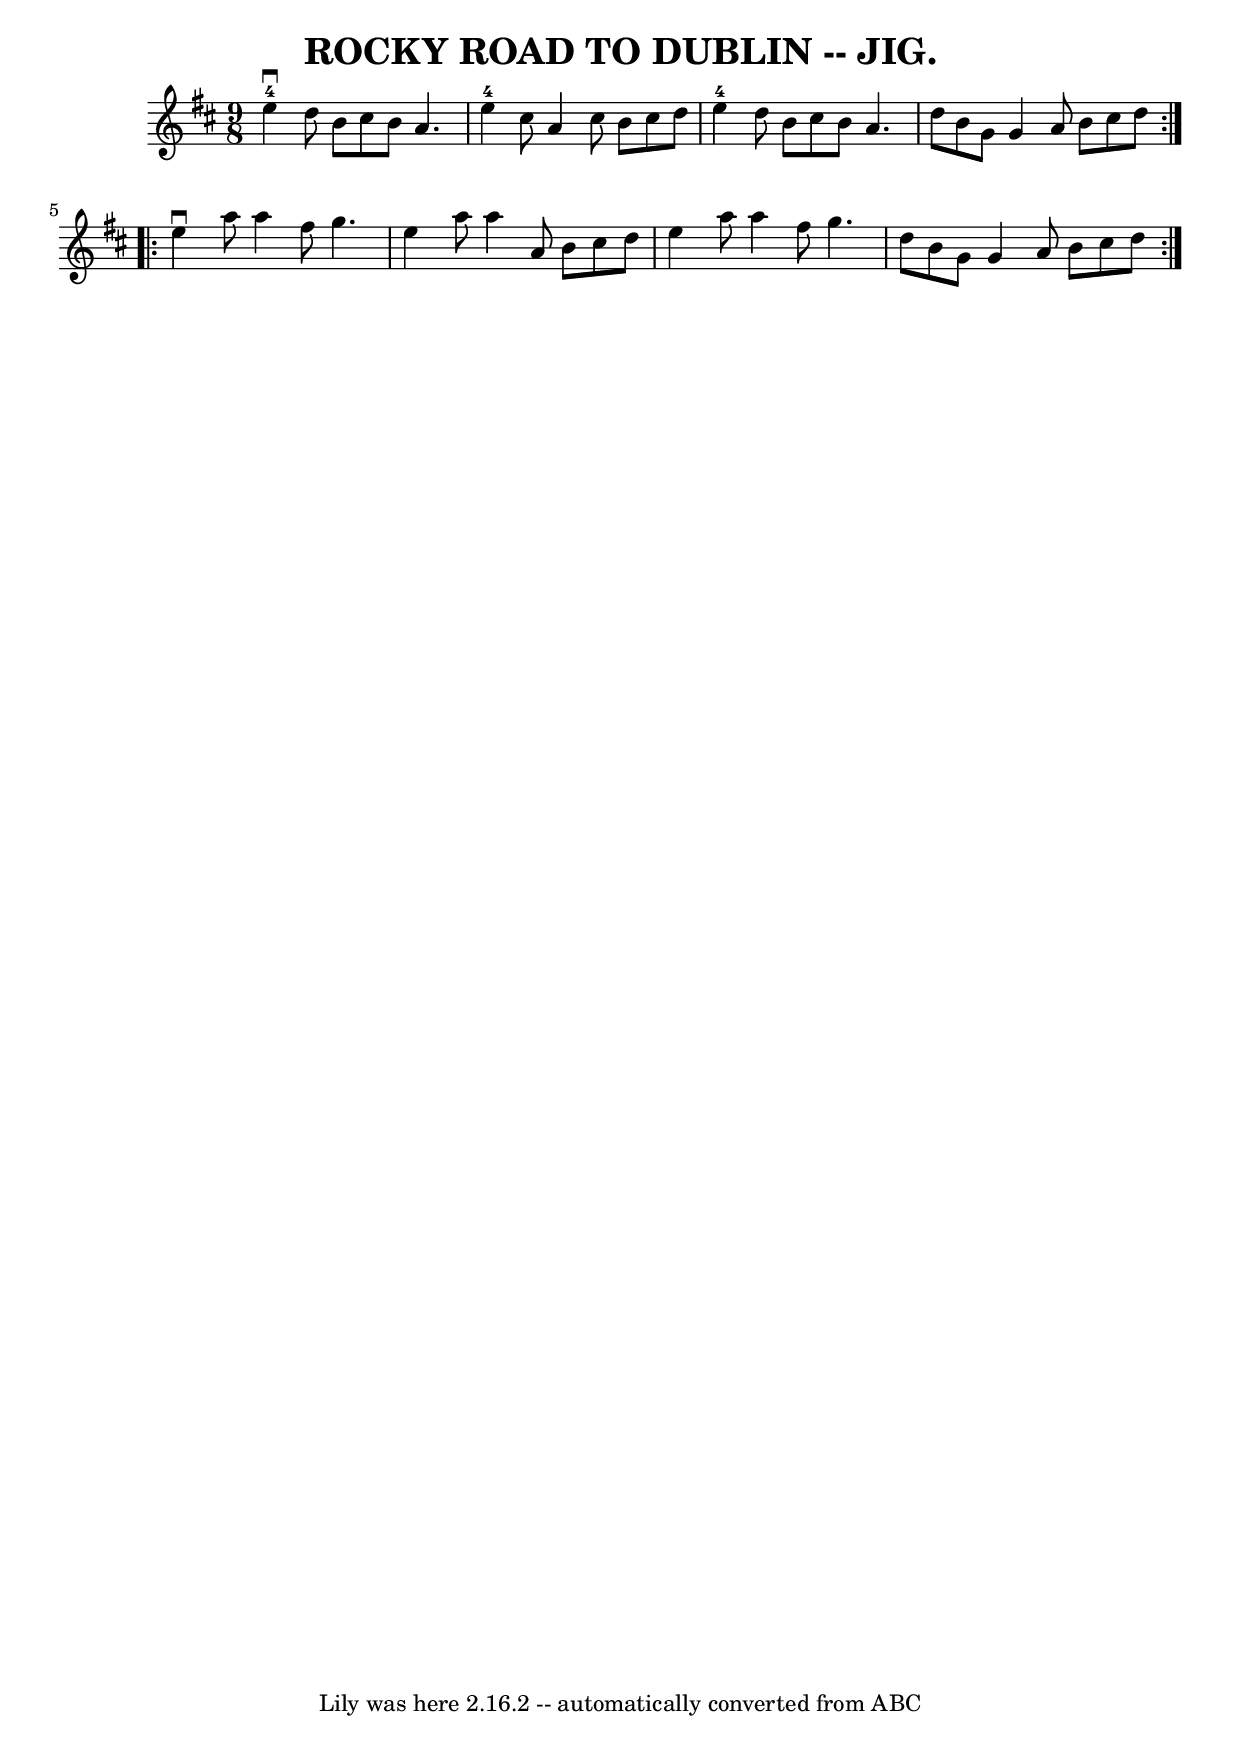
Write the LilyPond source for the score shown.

\version "2.16.2"
\include "Mammoth.ily"
\header {
  %% book = "Coles pg. 64.8"
  crossRefNumber = "28"
  footnotes = ""
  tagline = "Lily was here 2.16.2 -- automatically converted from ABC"
  title = "ROCKY ROAD TO DUBLIN -- JIG."

}
voicedefault =  {



  \repeat volta 2 {

    \time 9/8 
    \key e \dorian
 e''4-4^\downbow d''8 b'8 cis''8 b'8  
    a'4.  |
    e''4-4 cis''8 a'4 cis''8 b'8 cis''8 d''8 
    |
    e''4-4 d''8 b'8 cis''8 b'8 a'4.  |
    d''8   
    b'8 g'8 g'4 a'8 b'8 cis''8 d''8  
  }     
  \repeat volta 2 {
    
    e''4^\downbow a''8 a''4 fis''8 g''4.  |
    e''4 a''8    
    a''4 a'8 b'8 cis''8 d''8  |
    e''4 a''8 a''4 fis''8 
    g''4.  |
    d''8 b'8 g'8 g'4 a'8 b'8 cis''8 d''8  

  }   

}

\score{
  <<

    \context Staff="default"
    {
      \voicedefault 
      
    }

  >>
  \layout {
    
  }
  \midi {
  }

}
